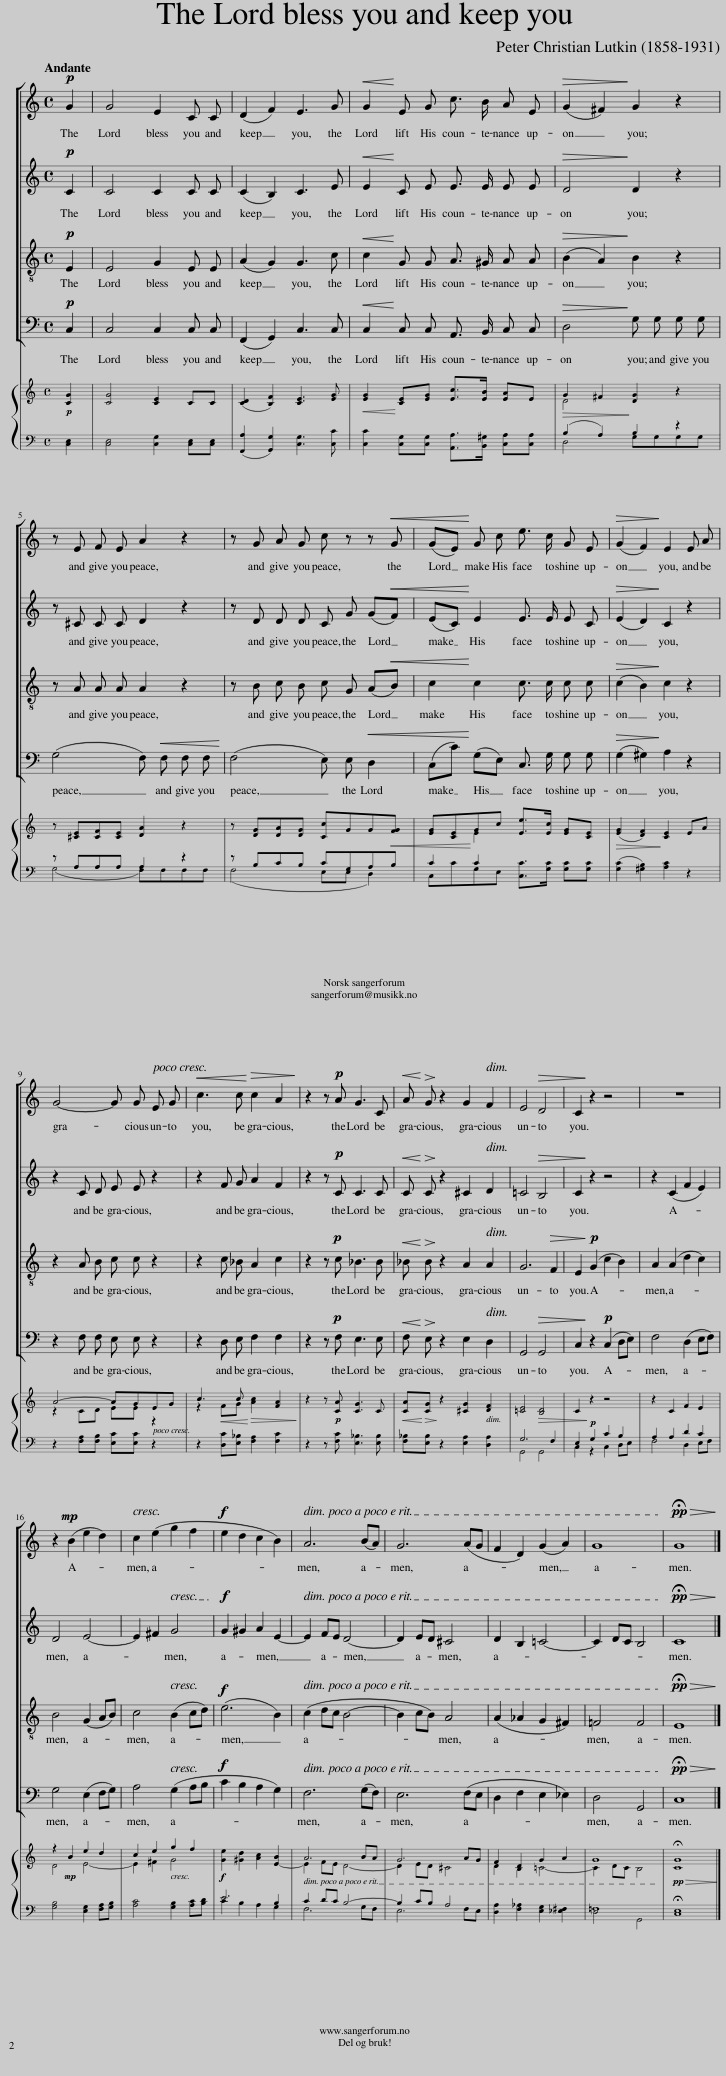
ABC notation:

X:1
%%score [ 1 2 3 4 ] { ( 5 7 ) | ( 6 8 ) }
L:1/8
Q:1/4=72
M:4/4
I:linebreak $
K:C
V:1 treble
V:2 treble
V:3 treble-8
V:4 bass
V:5 treble
V:7 treble
V:6 bass
V:8 bass
V:1
!p! G2 | G4 E2 C C | (D2 F2) E3 G |!<(! G2!<)! E G c3/2 B/ A E |!>(! (G2 ^F2)!>)! G2 z2 |$ %5
 z E F E A2 z2 | z G A G c z z!<(! G | (GE)!<)! G c e3/2 c/ G E |!>(! (G2 F2)!>)! E2 E A |$ G4- G G E G | %10
!<(! c3 c!<)!!>(! c2 A2!>)! | z2 z!p! A G3 C |!<(! A!<)!!>(! G!>)! z2 G2 F2 | E4!>(! D4 | C2!>)! z2 z4 | %15
 z8 |$ z2!mp! (B2 e2 d2) | c2 (e2 g2 f2 |!f! e2 d2 c2 B2) | A6 (BA) | %20
 G6 (AG | F2 D2) (G2 A2) | G8 |!pp!!>(! !fermata!G8!>)! |] %24
V:2
!p! C2 | C4 C2 C C | (C2 B,2) C3 E |!<(! E2!<)! C E E3/2 E/ E E |!>(! D4!>)! D2 z2 |$ %5
 z ^C C C D2 z2 | z D D D C G (G!<(!F) | (EC)!<)! E2 E3/2 E/ E C |!>(! (E2 D2)!>)! C2 z2 |$ z2 C D E E z2 | %10
 z2 F G A2 F2 | z2 z!p! C C3 C |!<(! C!<)!!>(! C!>)! z2 ^C2 D2 | =C4!>(! B,4 | C2!>)! z2 z4 | %15
 z2 (C2 F2 E2) |$ D4 E4- | E2 ^F2 G4 |!f! G2 ^G2 A2 E2- | E2 FE D4- | %20
 D2 ED ^C4 | D2 B,2 =C4- | C2 DC B,4 |!pp!!>(! !fermata!C8!>)! |] %24
V:3
!p! E2 | E4 G2 E E | (A2 G2) G3 c |!<(! c2!<)! G G A3/2 ^G/ A A |!>(! (B2 A2)!>)! B2 z2 |$ %5
 z A A A A2 z2 | z B c B c G (A!<(!B) | c2!<)! c2 c3/2 c/ c c |!>(! (c2 B2)!>)! c2 z2 |$ z2 A B c c z2 | %10
 z2 c _B A2 c2 | z2 z!p! c _B3 B |!<(! _B!<)!!>(! B!>)! z2 A2 A2 | G6!>(! F2 | E2!>)!!p! (G2 c2 B2) | %15
 A2 (A2 d2 c2) |$ B4 (G2 AB) | c4 (B2 cd) |!f! (e6 B2) | (c2 dc B4- | %20
 B2 cB) A4 | (A2 _A2 G2 ^F2) | =F4 F4 |!pp!!>(! !fermata!E8!>)! |] %24
V:4
!p! C,2 | C,4 C,2 C, C, | (F,,2 G,,2) C,3 C, |!<(! C,2!<)! C, C, A,,3/2 B,,/ C, C, |!>(! D,4!>)! G, G, G, G, |$ %5
 (G,4 F,)!<(! F, F, F,!<)! | (F,4 E,) E,!<(! D,2 | (C,C)!<)! (G,E,) C,3/2 G,/ G, G, |!>(! (G,2 ^G,2)!>)! A,2 z2 |$ z2 F, F, E, E, z2 | %10
 z2 D, E, F,2 F,2 | z2 z!p! F, E,3 E, |!<(! F,!<)!!>(! E,!>)! z2 E,2 D,2 | G,,4!>(! G,,4 | C,2!>)! z2!p! (C,2 D,E,) | %15
 F,4 (D,2 E,F,) |$ G,4 (E,2 F,G,) | A,4 (G,2 A,B, |!f! C2 B,2 A,2 G,2) | F,6 (G,F,) | %20
 E,6 (F,E, | D,2 F,2 E,2 _E,2) | D,4 G,,4 |!pp!!>(! !fermata!C,8!>)! |] %24
V:5
!p! [CG]2 | [CG]4 [CE]2 CC | ([CD]2 [B,F]2) [CE]3 [EG] |!<(! [EG]2!<)! [CE][EG] [Ec]>[EB] [EA]E |!>(! G2 ^F2!>)! [DG]2 z2 |$ %5
 z [^CE][CF][CE] [DA]2 z2 | z [DG][DA][DG] [Cc]GG!<(![FG] | [EG][CE]!<)!Gc [Ee]>[Ec] [EG][CE] |!>(! ([EG]2 [DF]2)!>)! [CE]2 EA |$ A4- AGEG | %10
 c3 c!>(! [Ac]2 [FA]2!>)! | z2 z!p! [CA] [CG]3 C |!<(! [CA]!<)!!>(![CG]!>)! z2 [^CG]2 [DF]2 | [=CE]4!>(! [B,D]4 | C2!>)! z2 z4 | %15
 z2 C2 F2 E2 |$ z2!mp! B2 e2 d2 | c2 e2 g2 f2 |!f! [Ge]2 [^Gd]2 [Ac]2 [E-B]2 | A6 BA | %20
 G6 AG | F2 D2 G2 A2 | G8 |!pp!!>(! !fermata!G8!>)! |] %24
V:6
 [C,E,]2 | [C,E,]4 [C,G,]2 [C,E,][C,E,] | ([F,,A,]2 [G,,G,]2) [C,G,]3 [C,C] | [C,C]2 [C,G,][C,G,] [A,,A,]>[B,,^G,] [C,A,][C,A,] | (B,2 A,2) B,2 z2 |$ %5
 z A,A,A, A,2 z2 | z B,CB, CG,A,B, | C2 C2 [C,C]>[G,C] [G,C][G,C] | ([G,C]2 [^G,B,]2) [A,C]2 z2 |$ z2 [F,A,][F,B,] [E,C][E,C] z2 | %10
 z2 [D,C][E,_B,] [F,A,]2 [F,C]2 | z2 z [F,C] [E,_B,]3 [E,B,] | [F,_B,][E,B,] z2 [E,A,]2 [D,A,]2 | G,6 F,2 | E,2!p! G,2 C2 B,2 | %15
 A,2 A,2 D2 C2 |$ [G,B,]4 [E,G,]2 [F,A,][G,B,] | [A,C]4 [G,B,]2 [A,C][B,D] | E6 B,2 | C2 DC B,4- | %20
 B,2 CB, A,4 | [D,A,]2 [F,_A,]2 [E,G,]2 [_E,^F,]2 | =F,8 | !fermata!E,8 |] %24
V:7
 x2 | x8 | x8 | x8 | D4 x4 |$ %5
 x8 | x8 | x2 E2 x4 | x8 |$ z2 CD EE z2 | %10
 z2!<(! FG!<)! x4 | x8 | x8 | x8 | x8 | %15
 x8 |$ D4 E4- | E2 ^F2 G4 | x8 | E2 FE D4- | %20
 D2 ED ^C4 | D2 B,2 =C4- | C2 DC B,4 | C8 |] %24
V:8
 x2 | x8 | x8 | x8 | D,4 G,G,G,G, |$ %5
 (G,4 F,)F,F,F, | (F,4 E,E, D,2) | C,CG,E, x4 | x8 |$ x8 | %10
 x8 | x8 | x8 | G,,4 G,,4 | C,2 z2 C,2 D,E, | %15
 F,4 D,2 E,F, |$ x8 | x8 | C2 B,2 A,2 G,2 | F,6 G,F, | %20
 E,6 F,E, | x8 | D,4 G,,4 | C,8 |] %24
